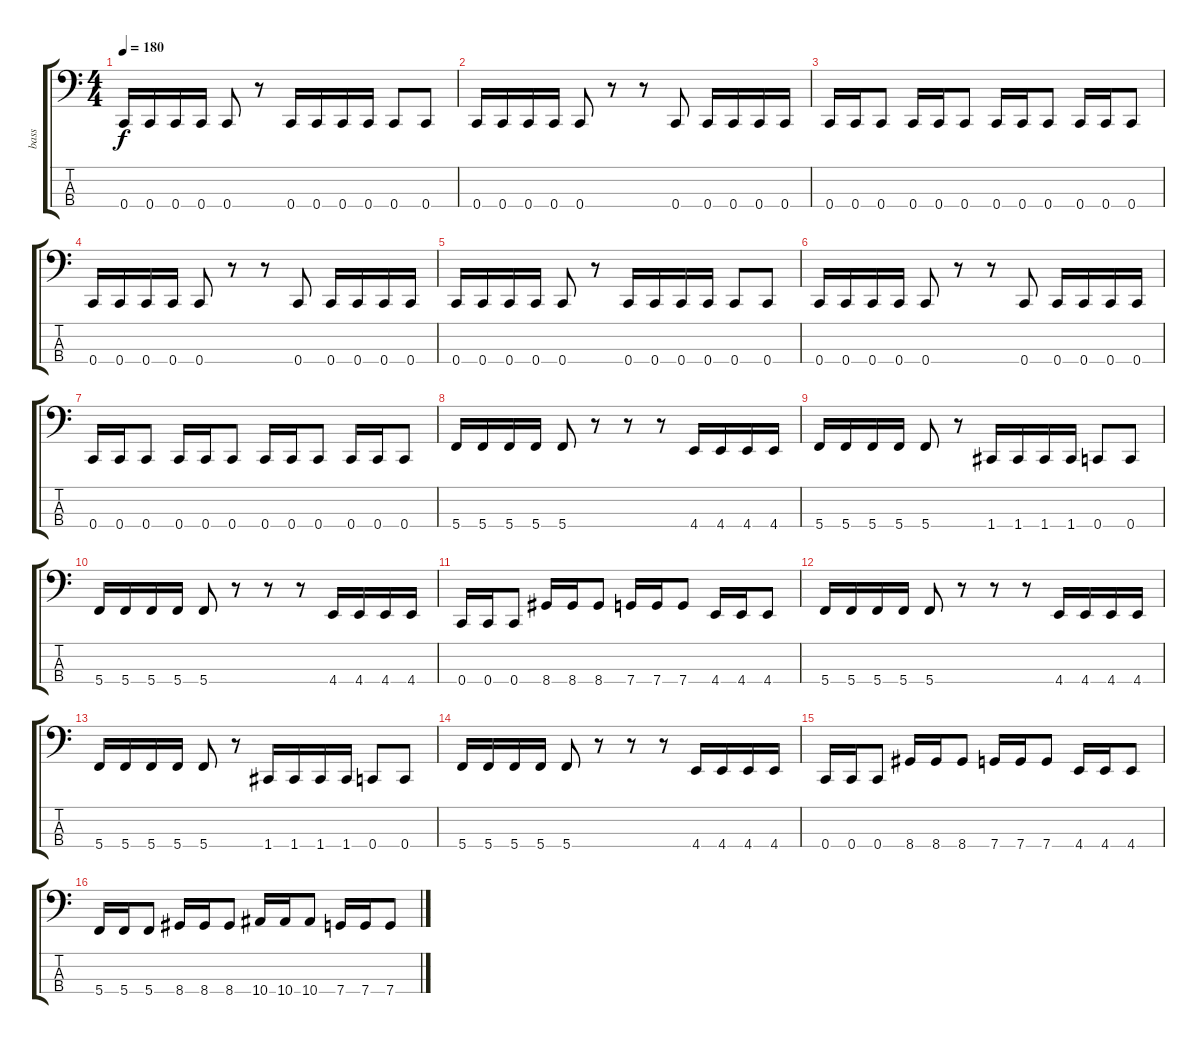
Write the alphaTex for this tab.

\track ("bass" "bass") {instrument electricbasspick}
\staff {score tabs}
\tuning (F2 C2 G1 C1) {hide}
\ts (4 4)
\tempo 180
\clef f4
\ks c
0.4.16{dy f} 0.4.16 0.4.16 0.4.16 0.4.8 r.8 0.4.16 0.4.16 0.4.16 0.4.16 0.4.8 0.4.8 |
0.4.16 0.4.16 0.4.16 0.4.16 0.4.8 r.8 r.8 0.4.8 0.4.16 0.4.16 0.4.16 0.4.16 |
0.4.16 0.4.16 0.4.8 0.4.16 0.4.16 0.4.8 0.4.16 0.4.16 0.4.8 0.4.16 0.4.16 0.4.8 |
0.4.16 0.4.16 0.4.16 0.4.16 0.4.8 r.8 r.8 0.4.8 0.4.16 0.4.16 0.4.16 0.4.16 |
0.4.16 0.4.16 0.4.16 0.4.16 0.4.8 r.8 0.4.16 0.4.16 0.4.16 0.4.16 0.4.8 0.4.8 |
0.4.16 0.4.16 0.4.16 0.4.16 0.4.8 r.8 r.8 0.4.8 0.4.16 0.4.16 0.4.16 0.4.16 |
0.4.16 0.4.16 0.4.8 0.4.16 0.4.16 0.4.8 0.4.16 0.4.16 0.4.8 0.4.16 0.4.16 0.4.8 |
5.4.16 5.4.16 5.4.16 5.4.16 5.4.8 r.8 r.8 r.8 4.4.16 4.4.16 4.4.16 4.4.16 |
5.4.16 5.4.16 5.4.16 5.4.16 5.4.8 r.8 1.4.16 1.4.16 1.4.16 1.4.16 0.4.8 0.4.8 |
5.4.16 5.4.16 5.4.16 5.4.16 5.4.8 r.8 r.8 r.8 4.4.16 4.4.16 4.4.16 4.4.16 |
0.4.16 0.4.16 0.4.8 8.4.16 8.4.16 8.4.8 7.4.16 7.4.16 7.4.8 4.4.16 4.4.16 4.4.8 |
5.4.16 5.4.16 5.4.16 5.4.16 5.4.8 r.8 r.8 r.8 4.4.16 4.4.16 4.4.16 4.4.16 |
5.4.16 5.4.16 5.4.16 5.4.16 5.4.8 r.8 1.4.16 1.4.16 1.4.16 1.4.16 0.4.8 0.4.8 |
5.4.16 5.4.16 5.4.16 5.4.16 5.4.8 r.8 r.8 r.8 4.4.16 4.4.16 4.4.16 4.4.16 |
0.4.16 0.4.16 0.4.8 8.4.16 8.4.16 8.4.8 7.4.16 7.4.16 7.4.8 4.4.16 4.4.16 4.4.8 |
5.4.16 5.4.16 5.4.8 8.4.16 8.4.16 8.4.8 10.4.16 10.4.16 10.4.8 7.4.16 7.4.16 7.4.8
